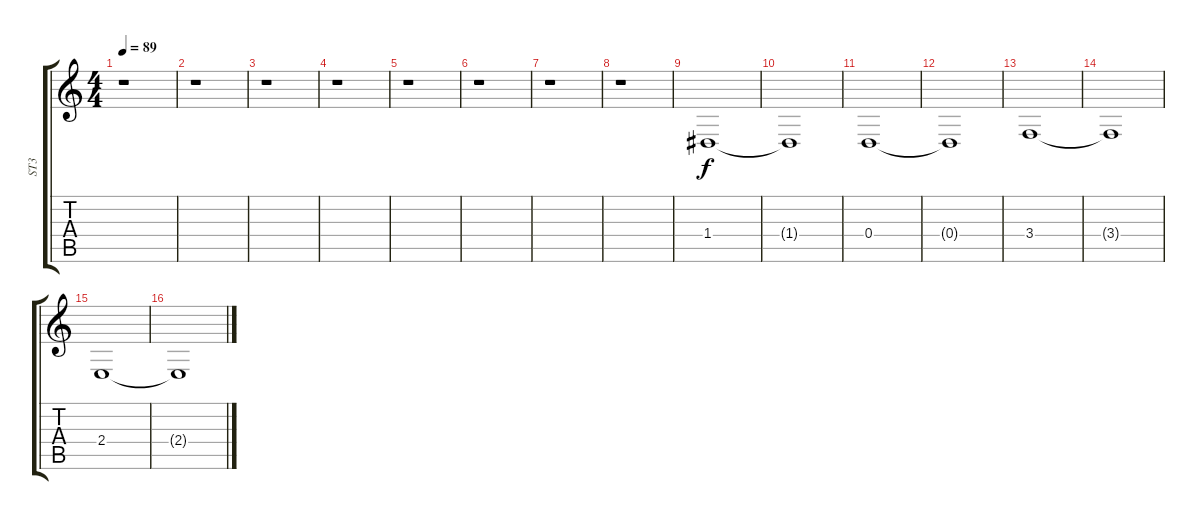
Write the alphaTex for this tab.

\track ("ST3" "ST3") {instrument stringensemble2}
\staff {score tabs}
\tuning (E4 B3 G3 D3 A2 E2) {hide}
\ts (4 4)
\tempo 89
\clef g2
\ks c
r.1{dy f instrument stringensemble2} |
r.1 |
r.1 |
r.1 |
r.1 |
r.1 |
r.1 |
r.1 |
1.4.1 |
1.4{t}.1 |
0.4.1 |
0.4{t}.1 |
3.4.1 |
3.4{t}.1 |
2.4.1 |
2.4{t}.1
